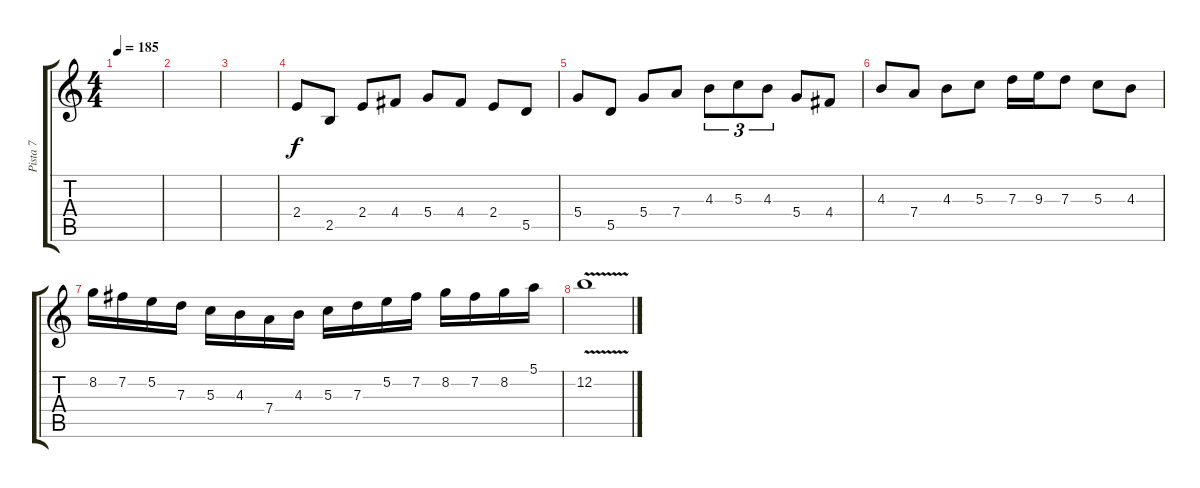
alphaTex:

\track ("Pista 7" "Pista 7") {instrument overdrivenguitar}
\staff {score tabs}
\tuning (E4 B3 G3 D3 A2 E2) {hide}
\ts (4 4)
\tempo 185
\clef g2
\ks c
|
|
|
2.4.8 2.5.8 2.4.8 4.4.8 5.4.8 4.4.8 2.4.8 5.5.8 |
5.4.8 5.5.8 5.4.8 7.4.8 4.3.8{tu (3 2)} 5.3.8{tu (3 2)} 4.3.8{tu (3 2)} 5.4.8 4.4.8 |
4.3.8 7.4.8 4.3.8 5.3.8 7.3.16 9.3.16 7.3.8 5.3.8 4.3.8 |
8.2.16 7.2.16 5.2.16 7.3.16 5.3.16 4.3.16 7.4.16 4.3.16 5.3.16 7.3.16 5.2.16 7.2.16 8.2.16 7.2.16 8.2.16 5.1.16 |
12.2{v}.1
